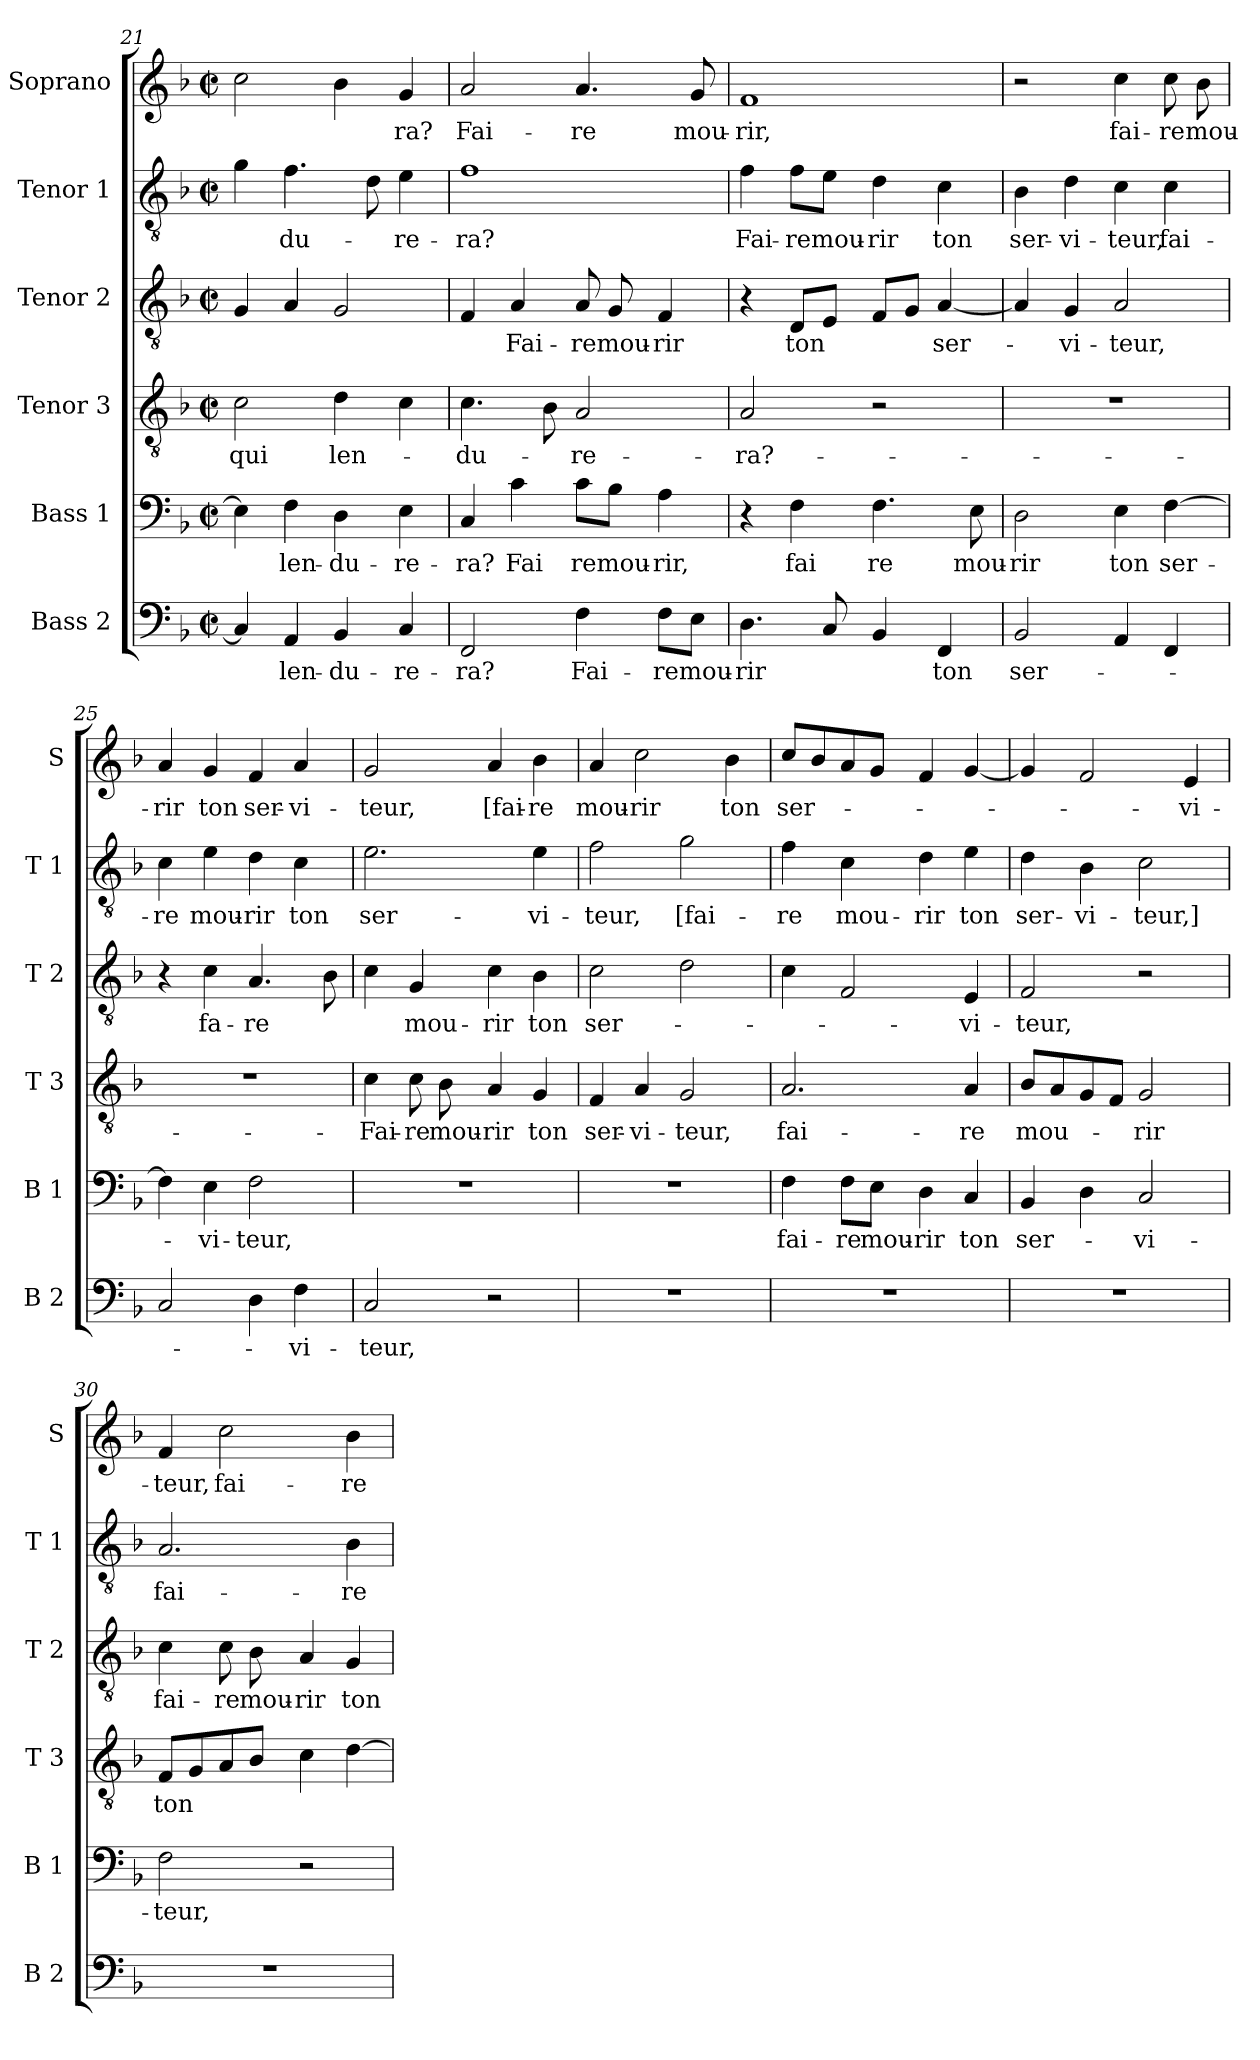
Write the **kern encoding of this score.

**kern	**text	**kern	**text	**kern	**text	**kern	**text	**kern	**text	**kern	**text
*part6	*part6	*part5	*part5	*part4	*part4	*part3	*part3	*part2	*part2	*part1	*part1
*staff6	*staff6	*staff5	*staff5	*staff4	*staff4	*staff3	*staff3	*staff2	*staff2	*staff1	*staff1
*I"Bass 2	*	*I"Bass 1	*	*I"Tenor 3	*	*I"Tenor 2	*	*I"Tenor 1	*	*I"Soprano	*
*I'B 2	*	*I'B 1	*	*I'T 3	*	*I'T 2	*	*I'T 1	*	*I'S	*
*clefF4	*	*clefF4	*	*clefGv2	*	*clefGv2	*	*clefGv2	*	*clefG2	*
*k[b-]	*	*k[b-]	*	*k[b-]	*	*k[b-]	*	*k[b-]	*	*k[b-]	*
*F:	*	*F:	*	*F:	*	*F:	*	*F:	*	*F:	*
*M2/2	*	*M2/2	*	*M2/2	*	*M2/2	*	*M2/2	*	*M2/2	*
*met(c|)	*	*met(c|)	*	*met(c|)	*	*met(c|)	*	*met(c|)	*	*met(c|)	*
=21	=21	=21	=21	=21	=21	=21	=21	=21	=21	=21	=21
4C/]	.	4E\]	.	2c\	qui	4G/	.	4g\	.	2cc\	.
4AA/	len-	4F\	len-	.	.	4A/	.	4.f\	-du-	.	.
4BB-/	-du-	4D\	-du-	4d\	len-	2G/	.	.	.	4b-\	.
.	.	.	.	.	.	.	.	8d\	.	.	.
4C/	-re-	4E\	-re-	4c\	.	.	.	4e\	-re-	4g/	-ra?
=22	=22	=22	=22	=22	=22	=22	=22	=22	=22	=22	=22
2FF/	-ra?	4C/	-ra?	4.c\	-du-	4F/	.	1f	-ra?	2a/	Fai-
.	.	4c\	Fai	.	.	4A/	Fai-	.	.	.	.
.	.	.	.	8B-\	.	.	.	.	.	.	.
4F\	Fai-	8c\L	re	2A/	-re-	8A/	-re	.	.	4.a/	-re
.	.	8B-\J	mou-	.	.	8G/	mou-	.	.	.	.
8F\L	-re	4A\	-rir,	.	.	4F/	-rir	.	.	.	.
8E\J	mou-	.	.	.	.	.	.	.	.	8g/	mou-
=23	=23	=23	=23	=23	=23	=23	=23	=23	=23	=23	=23
4.D\	-rir	4r	.	2A/	-ra?-	4r	.	4f\	Fai-	1f	-rir,
.	.	4F\	fai	.	.	8D/L	ton	8f\L	-re	.	.
8C/	.	.	.	.	.	8E/J	.	8e\J	mou-	.	.
4BB-/	.	4.F\	re	2r	.	8F/L	.	4d\	-rir	.	.
.	.	.	.	.	.	8G/J	.	.	.	.	.
4FF/	ton	.	.	.	.	[4A/	ser-	4c\	ton	.	.
.	.	8E\	mou-	.	.	.	.	.	.	.	.
!!LO:PB:g=z
=24	=24	=24	=24	=24	=24	=24	=24	=24	=24	=24	=24
2BB-/	ser-	2D\	-rir	1r	.	4A/]	.	4B-\	ser-	2r	.
.	.	.	.	.	.	4G/	-vi-	4d\	-vi-	.	.
4AA/	.	4E\	ton	.	.	2A/	-teur,	4c\	-teur,	4cc\	fai-
4FF/	.	[4F\	ser-	.	.	.	.	4c\	fai-	8cc\	-re
.	.	.	.	.	.	.	.	.	.	8b-\	mou-
=25	=25	=25	=25	=25	=25	=25	=25	=25	=25	=25	=25
2C/	.	4F\]	.	1r	.	4r	.	4c\	-re	4a/	-rir
.	.	4E\	-vi-	.	.	4c\	fa-	4e\	mou-	4g/	ton
4D\	.	2F\	-teur,	.	.	4.A/	-re	4d\	-rir	4f/	ser-
4F\	-vi-	.	.	.	.	.	.	4c\	ton	4a/	-vi-
.	.	.	.	.	.	8B-\	.	.	.	.	.
=26	=26	=26	=26	=26	=26	=26	=26	=26	=26	=26	=26
2C/	-teur,	1r	.	4c\	-Fai-	4c\	.	2.e\	ser-	2g/	-teur,
.	.	.	.	8c\	-re	4G/	mou-	.	.	.	.
.	.	.	.	8B-\	mou-	.	.	.	.	.	.
2r	.	.	.	4A/	-rir	4c\	-rir	.	.	4a/	[fai-
.	.	.	.	4G/	ton	4B-\	ton	4e\	-vi-	4b-\	-re
=27	=27	=27	=27	=27	=27	=27	=27	=27	=27	=27	=27
1r	.	1r	.	4F/	ser-	2c\	ser-	2f\	-teur,	4a/	mou-
.	.	.	.	4A/	-vi-	.	.	.	.	2cc\	-rir
.	.	.	.	2G/	-teur,	2d\	.	2g\	[fai-	.	.
.	.	.	.	.	.	.	.	.	.	4b-\	ton
=28	=28	=28	=28	=28	=28	=28	=28	=28	=28	=28	=28
1r	.	4F\	fai-	2.A/	fai-	4c\	.	4f\	-re	8cc/L	ser-
.	.	.	.	.	.	.	.	.	.	8b-/	.
.	.	8F\L	-re	.	.	2F/	.	4c\	mou-	8a/	.
.	.	8E\J	mou-	.	.	.	.	.	.	8g/J	.
.	.	4D\	-rir	.	.	.	.	4d\	-rir	4f/	.
.	.	4C/	ton	4A/	-re	4E/	-vi-	4e\	ton	[4g/	.
=29	=29	=29	=29	=29	=29	=29	=29	=29	=29	=29	=29
1r	.	4BB-/	ser-	8B-/L	mou-	2F/	-teur,	4d\	ser-	4g/]	.
.	.	.	.	8A/	.	.	.	.	.	.	.
.	.	4D\	.	8G/	.	.	.	4B-\	-vi-	2f/	.
.	.	.	.	8F/J	.	.	.	.	.	.	.
.	.	2C/	-vi-	2G/	-rir	2r	.	2c\	-teur,]	.	.
.	.	.	.	.	.	.	.	.	.	4e/	-vi-
!!LO:LB:g=z
=30	=30	=30	=30	=30	=30	=30	=30	=30	=30	=30	=30
1r	.	2F\	-teur,	8F/L	ton	4c\	fai-	2.A/	fai-	4f/	-teur,
.	.	.	.	8G/	.	.	.	.	.	.	.
.	.	.	.	8A/	.	8c\	-re	.	.	2cc\	fai-
.	.	.	.	8B-/J	.	8B-\	mou-	.	.	.	.
.	.	2r	.	4c\	.	4A/	-rir	.	.	.	.
.	.	.	.	[4d\	.	4G/	ton	4B-\	-re	4b-\	-re
=	=	=	=	=	=	=	=	=	=	=	=
*-	*-	*-	*-	*-	*-	*-	*-	*-	*-	*-	*-
